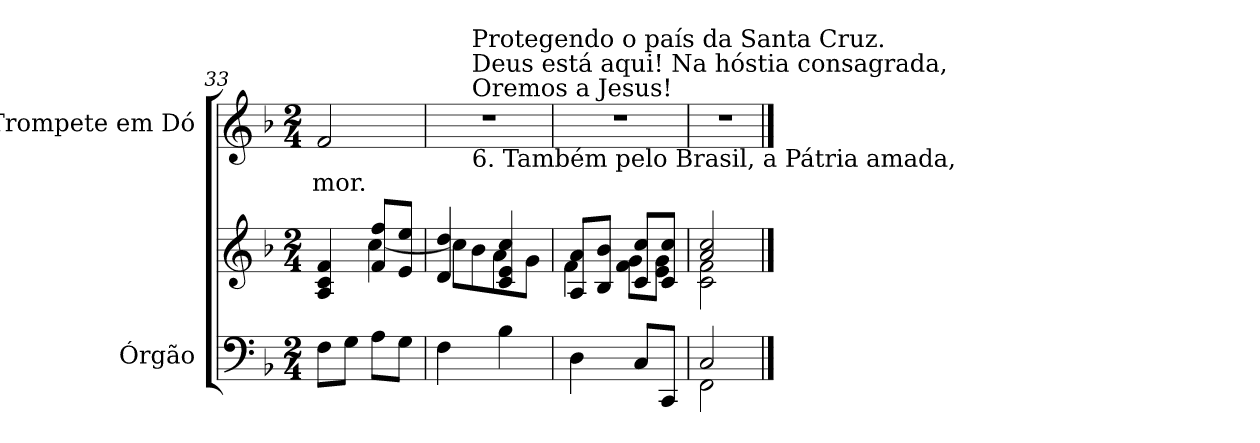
**kern	**kern	**kern	**text
*part2	*part2	*part1	*part1
*staff3	*staff2	*staff1	*staff1
*I"Órgão	*	*I"Trompete em Dó	*
*I'Órg.	*	*	*
*clefF4	*clefG2	*clefG2	*
*k[b-]	*k[b-]	*k[b-]	*
*F:	*F:	*F:	*
*M2/4	*M2/4	*M2/4	*
=33	=33	=33	=33
*	*^	*	*
!	!	!	!	!LO:LY:b:color=#000000
8Fi\L	4Ai/ 4ci 4fi	4ryy	2fi/	-mor.
8Gi\J	.	.	.	.
8Ai\L	8fi/ 8ffiL	[<4cci\	.	.
8Gi\J	8ei/ 8eeiJ	.	.	.
=34	=34	=34	=34	=34
!	!	!	!LO:N:vis=1	!
*	*	*	*^	*
4Fi\	4di/ 4ddi	8cci\L]	2r	8ryy	.
!	!	!	!	!LO:TX:b:t=6.  Também pelo Brasil, a Pátria amada,	!
!	!	!	!	!LO:TX:t=Oremos a Jesus!	!
!	!	!	!	!LO:TX:t=Deus está aqui! Na hóstia consagrada,	!
!	!	!	!	!LO:TX:t=Protegendo o país da Santa Cruz.	!
.	.	8b-i\	.	4.ryy	.
4B-i\	4ci/ 4ei 4cci	8ai\	.	.	.
.	.	8gi\J	.	.	.
=35	=35	=35	=35	=35	=35
!	!	!	!LO:TX:t=rit.	!	!
!	!	!	!LO:N:vis=1	!	!
*	*	*	*v	*v	*
4Di\	8Ai/ 8aiL	4fi\	2r	.
.	8B-i/ 8b-iJ	.	.	.
8Ci/L	8ci/ 8cciL	8fi\ 8giL	.	.
8CCi/J	8ci/ 8cciJ	8ei\ 8giJ	.	.
=36	=36	=36	=36	=36
*^	*	*	*	*
!	!	!	!	!LO:N:vis=1	!
2Ci/	2FFi\	2ai/ 2cci	2ci\ 2fi	2r	.
*v	*v	*	*	*	*
*	*v	*v	*	*
==	==	==	==
*-	*-	*-	*-
